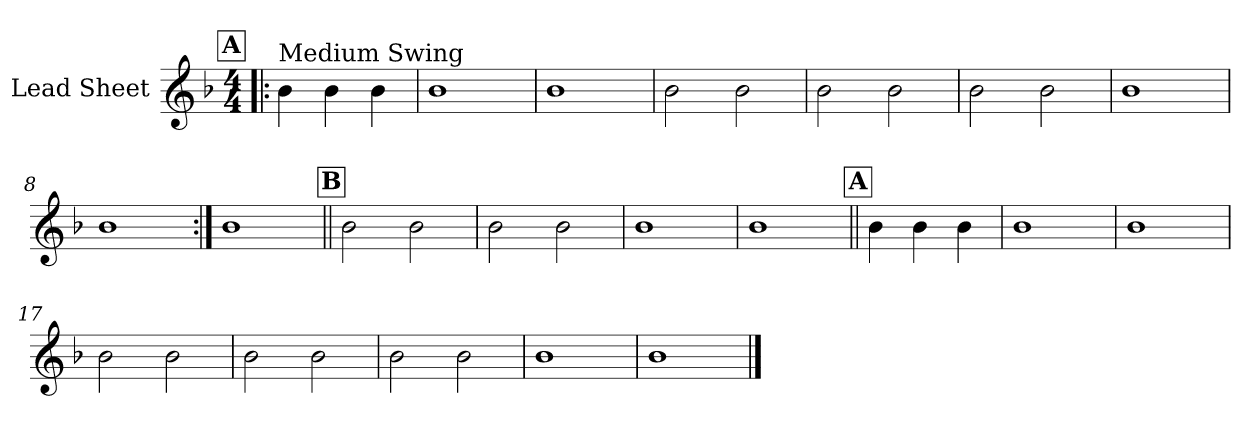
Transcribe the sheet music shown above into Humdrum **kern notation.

**kern
*part1
*staff1
*I"Lead Sheet
*clefG2
*k[b-]
*F:
*M4/4
!!LO:REH:place=s1:a:fs=14:t=A
=1!|:
!LO:TX:a:t=Medium Swing
4b-\
4b-\
4b-\
=2
1b-
=3
1b-
=4
2b-\
2b-\
!!LO:LB:g=z
=5
2b-\
2b-\
=6
2b-\
2b-\
=7
1b-
=8
1b-
!!LO:LB:g=z
=9:|!
1b-
!!LO:LB:g=z
!!LO:REH:place=s1:a:fs=14:t=B
=10||
2b-\
2b-\
=11
2b-\
2b-\
=12
1b-
=13
1b-
!!LO:LB:g=z
!!LO:REH:place=s1:a:fs=14:t=A
=14||
4b-\
4b-\
4b-\
=15
1b-
=16
1b-
=17
2b-\
2b-\
!!LO:LB:g=z
=18
2b-\
2b-\
=19
2b-\
2b-\
=20
1b-
=21
1b-
==
*-
